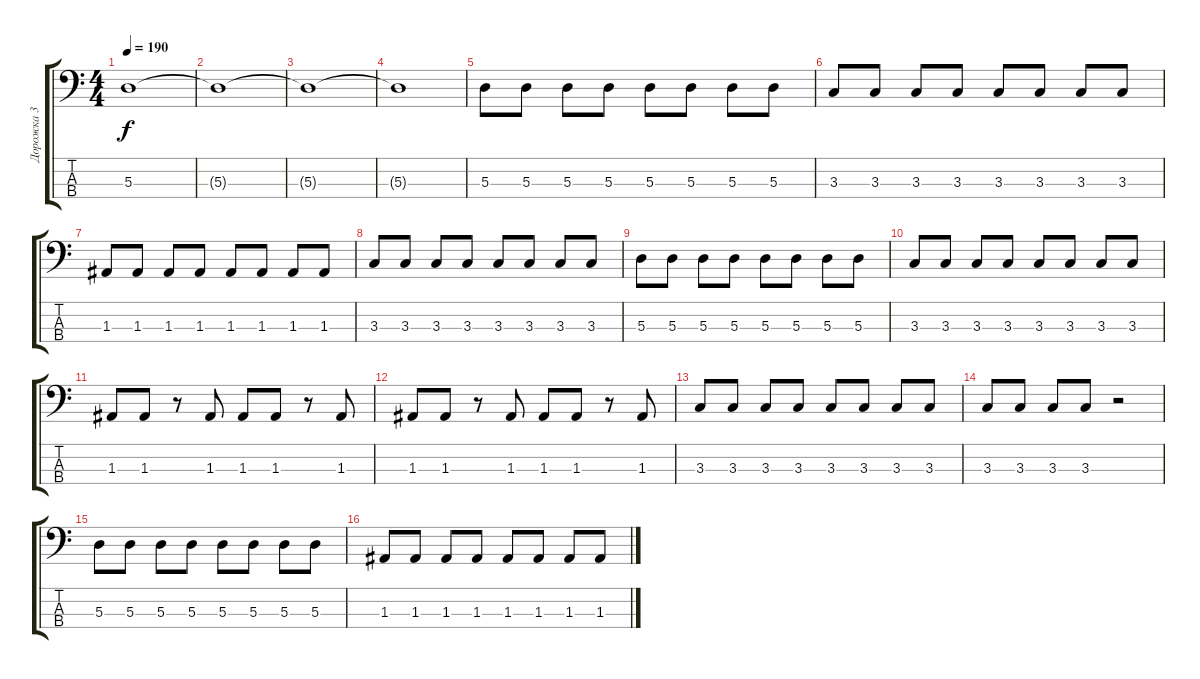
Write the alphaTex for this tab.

\track ("Дорожка 3" "Дорожка 3") {instrument electricbassfinger}
\staff {score tabs}
\tuning (G2 D2 A1 E1) {hide}
\ts (4 4)
\tempo 190
\clef f4
\ks c
5.3.1{dy f} |
5.3{t}.1 |
5.3{t}.1 |
5.3{t}.1 |
5.3.8 5.3.8 5.3.8 5.3.8 5.3.8 5.3.8 5.3.8 5.3.8 |
3.3.8 3.3.8 3.3.8 3.3.8 3.3.8 3.3.8 3.3.8 3.3.8 |
1.3.8 1.3.8 1.3.8 1.3.8 1.3.8 1.3.8 1.3.8 1.3.8 |
3.3.8 3.3.8 3.3.8 3.3.8 3.3.8 3.3.8 3.3.8 3.3.8 |
5.3.8 5.3.8 5.3.8 5.3.8 5.3.8 5.3.8 5.3.8 5.3.8 |
3.3.8 3.3.8 3.3.8 3.3.8 3.3.8 3.3.8 3.3.8 3.3.8 |
1.3.8 1.3.8 r.8 1.3.8 1.3.8 1.3.8 r.8 1.3.8 |
1.3.8 1.3.8 r.8 1.3.8 1.3.8 1.3.8 r.8 1.3.8 |
3.3.8 3.3.8 3.3.8 3.3.8 3.3.8 3.3.8 3.3.8 3.3.8 |
3.3.8 3.3.8 3.3.8 3.3.8 r.2 |
5.3.8 5.3.8 5.3.8 5.3.8 5.3.8 5.3.8 5.3.8 5.3.8 |
1.3.8 1.3.8 1.3.8 1.3.8 1.3.8 1.3.8 1.3.8 1.3.8
